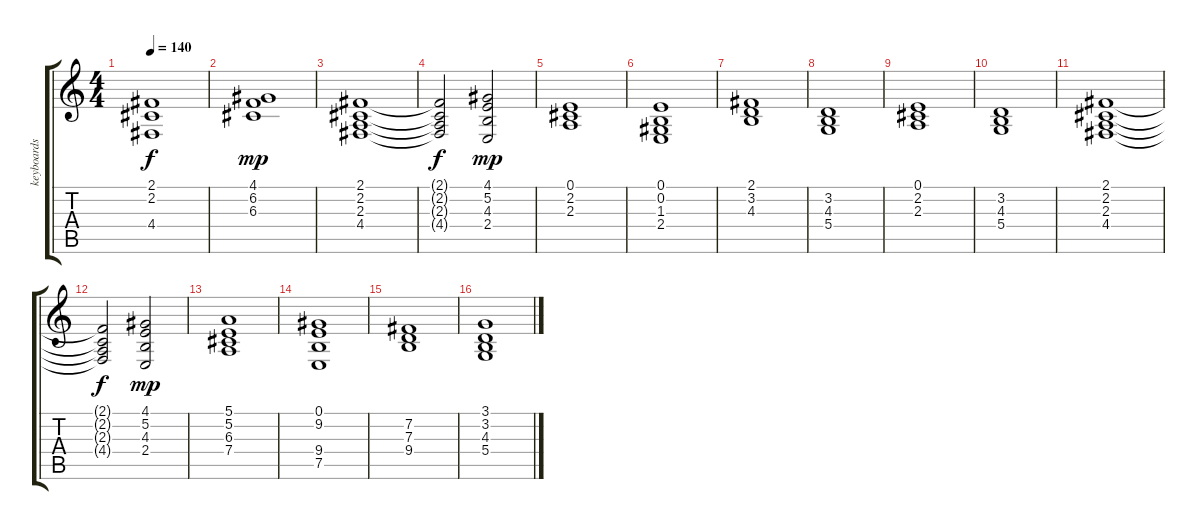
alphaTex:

\track ("keyboards 2" "keyboards ") {instrument stringensemble1}
\staff {score tabs}
\tuning (E4 B3 G3 D3 A2 E2) {hide}
\ts (4 4)
\tempo 140
\clef g2
\ks c
(2.1{t} 2.2{t} 4.4{t}).1{dy f} |
(4.1 6.2 6.3).1{dy mp} |
(2.1 2.2 2.3 4.4).1 |
(2.1{t} 2.2{t} 2.3{t} 4.4{t}).2{dy f} (4.1 5.2 4.3 2.4).2{dy mp} |
(0.1 2.2 2.3).1 |
(0.1 0.2 1.3 2.4).1 |
(2.1 3.2 4.3).1 |
(3.2 4.3 5.4).1 |
(0.1 2.2 2.3).1 |
(3.2 4.3 5.4).1 |
(2.1 2.2 2.3 4.4).1 |
(2.1{t} 2.2{t} 2.3{t} 4.4{t}).2{dy f} (4.1 5.2 4.3 2.4).2{dy mp} |
(5.1 5.2 6.3 7.4).1 |
(0.1 9.2 9.4 7.5).1 |
(7.2 7.3 9.4).1 |
(3.1 3.2 4.3 5.4).1
